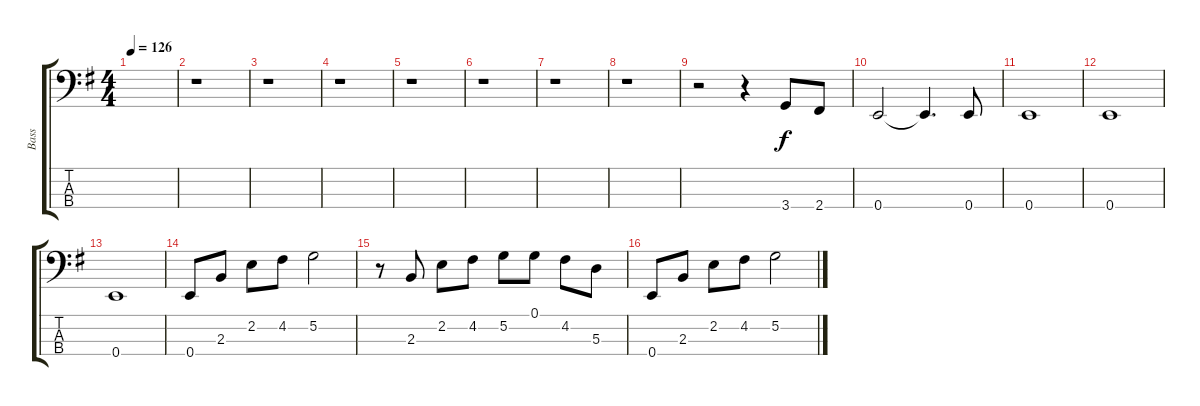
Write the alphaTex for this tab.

\track ("Bass" "Bass") {instrument electricbassfinger}
\staff {score tabs}
\tuning (G2 D2 A1 E1) {hide}
\ts (4 4)
\tempo 126
\clef f4
\ks g
|
r.1 |
r.1 |
r.1 |
r.1 |
r.1 |
r.1 |
r.1 |
r.2 r.4 3.4.8 2.4.8 |
0.4.2 0.4{t}.4{d} 0.4.8 |
0.4.1 |
0.4.1 |
0.4.1 |
0.4.8 2.3.8 2.2.8 4.2.8 5.2.2 |
r.8 2.3.8 2.2.8 4.2.8 5.2.8 0.1.8 4.2.8 5.3.8 |
0.4.8 2.3.8 2.2.8 4.2.8 5.2.2
